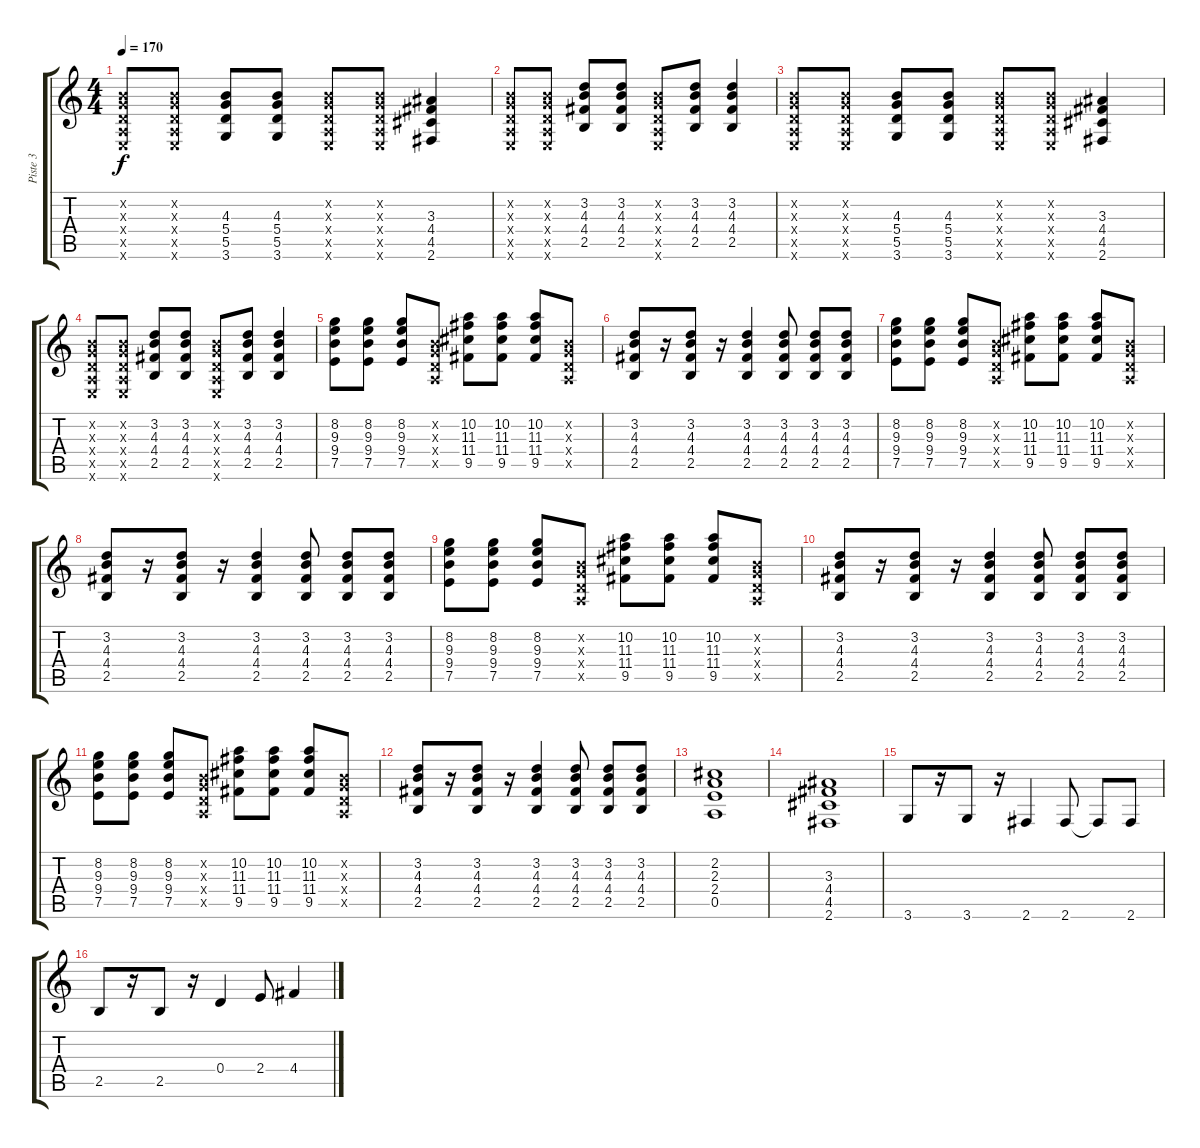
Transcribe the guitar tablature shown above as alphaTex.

\track ("Piste 3" "Piste 3") {instrument overdrivenguitar}
\staff {score tabs}
\tuning (E4 B3 G3 D3 A2 E2) {hide}
\ts (4 4)
\tempo 170
\clef g2
\ks c
(0.2{x} 0.3{x} 0.4{x} 0.5{x} 0.6{x}).8{dy f} (0.2{x} 0.3{x} 0.4{x} 0.5{x} 0.6{x}).8 (4.3 5.4 5.5 3.6).8 (4.3 5.4 5.5 3.6).8 (0.2{x} 0.3{x} 0.4{x} 0.5{x} 0.6{x}).8 (0.2{x} 0.3{x} 0.4{x} 0.5{x} 0.6{x}).8 (3.3 4.4 4.5 2.6).4 |
(0.2{x} 0.3{x} 0.4{x} 0.5{x} 0.6{x}).8 (0.2{x} 0.3{x} 0.4{x} 0.5{x} 0.6{x}).8 (3.2 4.3 4.4 2.5).8 (3.2 4.3 4.4 2.5).8 (0.2{x} 0.3{x} 0.4{x} 0.5{x} 0.6{x}).8 (3.2 4.3 4.4 2.5).8 (3.2 4.3 4.4 2.5).4 |
(0.2{x} 0.3{x} 0.4{x} 0.5{x} 0.6{x}).8 (0.2{x} 0.3{x} 0.4{x} 0.5{x} 0.6{x}).8 (4.3 5.4 5.5 3.6).8 (4.3 5.4 5.5 3.6).8 (0.2{x} 0.3{x} 0.4{x} 0.5{x} 0.6{x}).8 (0.2{x} 0.3{x} 0.4{x} 0.5{x} 0.6{x}).8 (3.3 4.4 4.5 2.6).4 |
(0.2{x} 0.3{x} 0.4{x} 0.5{x} 0.6{x}).8 (0.2{x} 0.3{x} 0.4{x} 0.5{x} 0.6{x}).8 (3.2 4.3 4.4 2.5).8 (3.2 4.3 4.4 2.5).8 (0.2{x} 0.3{x} 0.4{x} 0.5{x} 0.6{x}).8 (3.2 4.3 4.4 2.5).8 (3.2 4.3 4.4 2.5).4 |
(8.2 9.3 9.4 7.5).8 (8.2 9.3 9.4 7.5).8 (8.2 9.3 9.4 7.5).8 (0.2{x} 0.3{x} 0.4{x} 0.5{x}).8 (10.2 11.3 11.4 9.5).8 (10.2 11.3 11.4 9.5).8 (10.2 11.3 11.4 9.5).8 (0.2{x} 0.3{x} 0.4{x} 0.5{x}).8 |
(3.2 4.3 4.4 2.5).8 r.16 (3.2 4.3 4.4 2.5).8 r.16 (3.2 4.3 4.4 2.5).4 (3.2 4.3 4.4 2.5).8 (3.2 4.3 4.4 2.5).8 (3.2 4.3 4.4 2.5).8 |
(8.2 9.3 9.4 7.5).8 (8.2 9.3 9.4 7.5).8 (8.2 9.3 9.4 7.5).8 (0.2{x} 0.3{x} 0.4{x} 0.5{x}).8 (10.2 11.3 11.4 9.5).8 (10.2 11.3 11.4 9.5).8 (10.2 11.3 11.4 9.5).8 (0.2{x} 0.3{x} 0.4{x} 0.5{x}).8 |
(3.2 4.3 4.4 2.5).8 r.16 (3.2 4.3 4.4 2.5).8 r.16 (3.2 4.3 4.4 2.5).4 (3.2 4.3 4.4 2.5).8 (3.2 4.3 4.4 2.5).8 (3.2 4.3 4.4 2.5).8 |
(8.2 9.3 9.4 7.5).8 (8.2 9.3 9.4 7.5).8 (8.2 9.3 9.4 7.5).8 (0.2{x} 0.3{x} 0.4{x} 0.5{x}).8 (10.2 11.3 11.4 9.5).8 (10.2 11.3 11.4 9.5).8 (10.2 11.3 11.4 9.5).8 (0.2{x} 0.3{x} 0.4{x} 0.5{x}).8 |
(3.2 4.3 4.4 2.5).8 r.16 (3.2 4.3 4.4 2.5).8 r.16 (3.2 4.3 4.4 2.5).4 (3.2 4.3 4.4 2.5).8 (3.2 4.3 4.4 2.5).8 (3.2 4.3 4.4 2.5).8 |
(8.2 9.3 9.4 7.5).8 (8.2 9.3 9.4 7.5).8 (8.2 9.3 9.4 7.5).8 (0.2{x} 0.3{x} 0.4{x} 0.5{x}).8 (10.2 11.3 11.4 9.5).8 (10.2 11.3 11.4 9.5).8 (10.2 11.3 11.4 9.5).8 (0.2{x} 0.3{x} 0.4{x} 0.5{x}).8 |
(3.2 4.3 4.4 2.5).8 r.16 (3.2 4.3 4.4 2.5).8 r.16 (3.2 4.3 4.4 2.5).4 (3.2 4.3 4.4 2.5).8 (3.2 4.3 4.4 2.5).8 (3.2 4.3 4.4 2.5).8 |
(2.2 2.3 2.4 0.5).1 |
(3.3 4.4 4.5 2.6).1 |
3.6.8 r.16 3.6.8 r.16 2.6.4 2.6.8 2.6{t}.8 2.6.8 |
2.5.8 r.16 2.5.8 r.16 0.4.4 2.4.8 4.4.4
